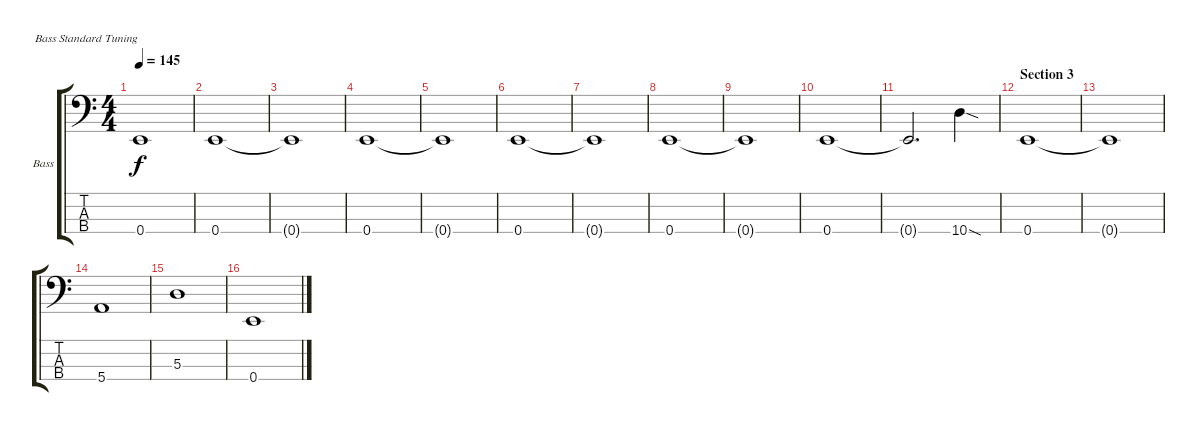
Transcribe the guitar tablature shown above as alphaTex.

\defaultSystemsLayout 4
\bracketExtendMode groupsimilarinstruments
\firstSystemTrackNameOrientation horizontal
\otherSystemsTrackNameOrientation horizontal
\track ("Bass" "Bass") {instrument electricbassfinger}
\staff {score tabs}
\tuning (G2 D2 A1 E1)
\ts (4 4)
\tempo 145
\clef f4
\scale
0.333333
\ks c
0.4{t}.1{dy f} |
\scale
0.333333 0.4.1 |
\scale
0.333333 0.4{t}.1 |
\scale
0.333333 0.4.1 |
\scale
0.333333 0.4{t}.1 |
\scale
0.333333 0.4.1 |
\scale
0.333333 0.4{t}.1 |
\scale
0.333333 0.4.1 |
\scale
0.333333 0.4{t}.1 |
\scale
0.333333 0.4.1 |
\scale
0.333333 0.4{t}.2{d} 10.4{sod}.4 |
\section ("" "Section 3")
\scale
0.333333 0.4.1 |
\scale
0.333333 0.4{t}.1 |
\scale
0.333333 5.4.1 |
\scale
0.333333 5.3.1 |
\scale
0.333333 0.4.1
